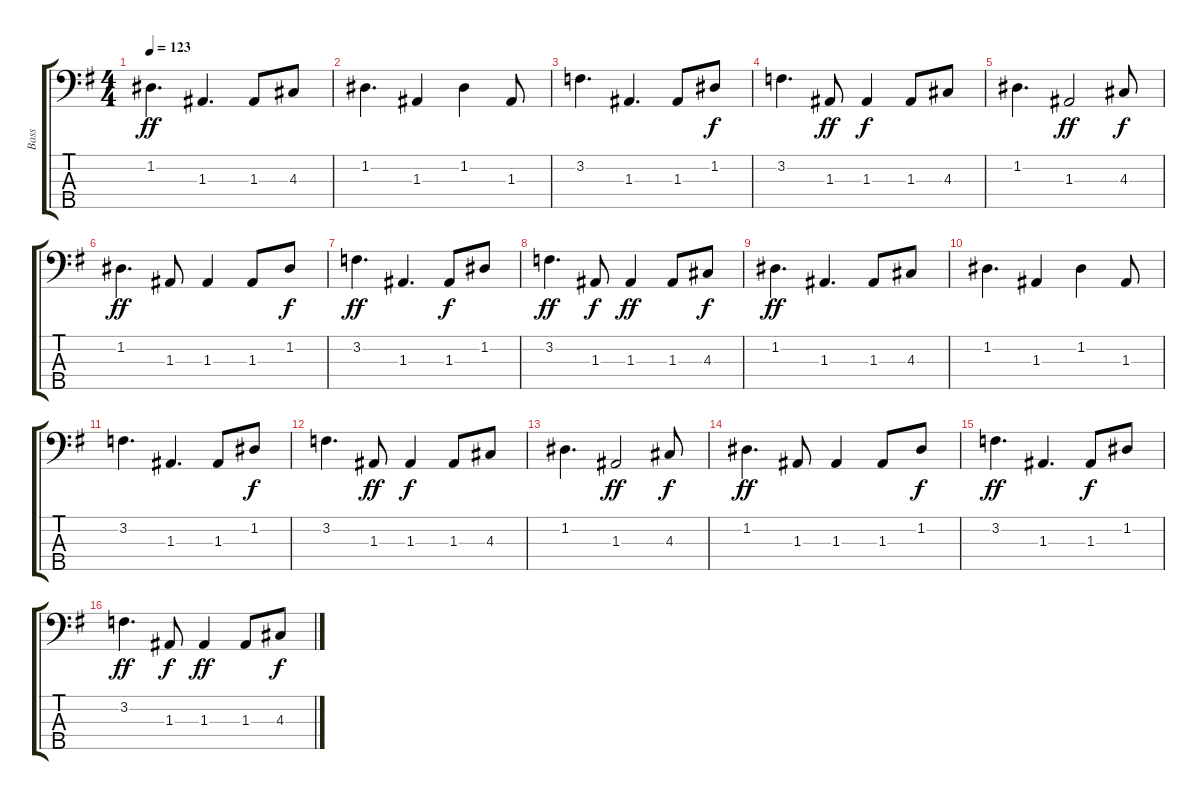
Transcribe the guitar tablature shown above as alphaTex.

\track ("Bass" "Bass") {instrument electricbassfinger}
\staff {score tabs}
\tuning (G2 D2 A1 E1 B0) {hide}
\ts (4 4)
\tempo 123
\clef f4
\ks g
1.2.4{d dy ff} 1.3.4{d} 1.3.8 4.3.8 |
1.2.4{d} 1.3.4 1.2.4 1.3.8 |
3.2.4{d} 1.3.4{d} 1.3.8 1.2.8{dy f} |
3.2.4{d} 1.3.8{dy ff} 1.3.4{dy f} 1.3.8 4.3.8 |
1.2.4{d} 1.3.2{dy ff} 4.3.8{dy f} |
1.2.4{d dy ff} 1.3.8 1.3.4 1.3.8 1.2.8{dy f} |
3.2.4{d dy ff} 1.3.4{d} 1.3.8{dy f} 1.2.8 |
3.2.4{d dy ff} 1.3.8{dy f} 1.3.4{dy ff} 1.3.8 4.3.8{dy f} |
1.2.4{d dy ff} 1.3.4{d} 1.3.8 4.3.8 |
1.2.4{d} 1.3.4 1.2.4 1.3.8 |
3.2.4{d} 1.3.4{d} 1.3.8 1.2.8{dy f} |
3.2.4{d} 1.3.8{dy ff} 1.3.4{dy f} 1.3.8 4.3.8 |
1.2.4{d} 1.3.2{dy ff} 4.3.8{dy f} |
1.2.4{d dy ff} 1.3.8 1.3.4 1.3.8 1.2.8{dy f} |
3.2.4{d dy ff} 1.3.4{d} 1.3.8{dy f} 1.2.8 |
3.2.4{d dy ff} 1.3.8{dy f} 1.3.4{dy ff} 1.3.8 4.3.8{dy f}
